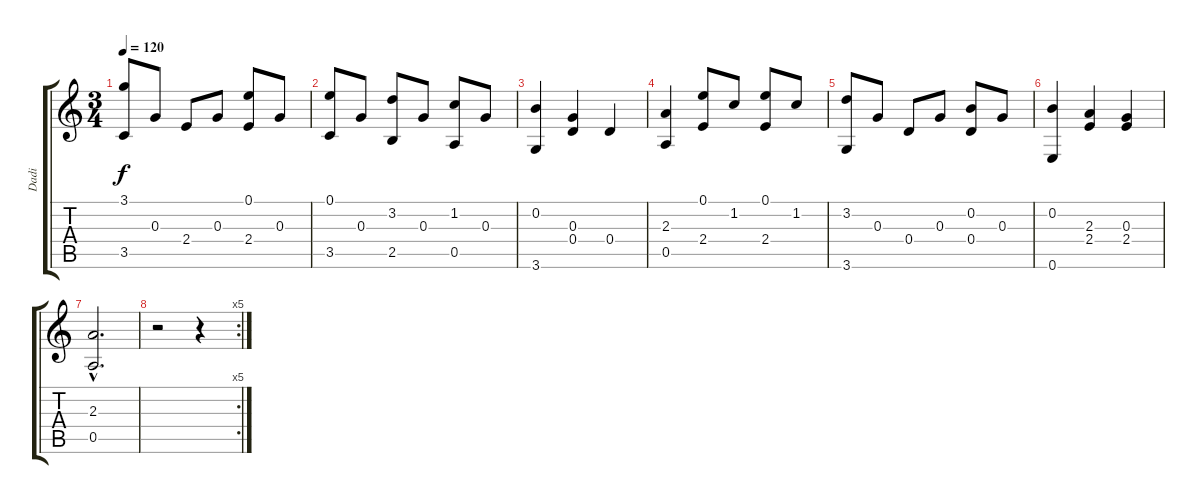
\track ("Dadi" "Dadi") {instrument acousticguitarsteel}
\staff {score tabs}
\tuning (E4 B3 G3 D3 A2 E2) {hide}
\ts (3 4)
\tempo 120
\clef g2
\ks c
(3.1 3.5).8{dy f} 0.3.8 2.4.8 0.3.8 (0.1 2.4).8 0.3.8 |
(0.1 3.5).8 0.3.8 (3.2 2.5).8 0.3.8 (1.2 0.5).8 0.3.8 |
(0.2 3.6).4 (0.3 0.4).4 0.4.4 |
(2.3 0.5).4 (0.1 2.4).8 1.2.8 (0.1 2.4).8 1.2.8 |
(3.2 3.6).8 0.3.8 0.4.8 0.3.8 (0.2 0.4).8 0.3.8 |
(0.2 0.6).4 (2.3 2.4).4 (0.3 2.4).4 |
(2.3{hac} 0.5{hac}).2{d} |
\rc 5
r.2 r.4
